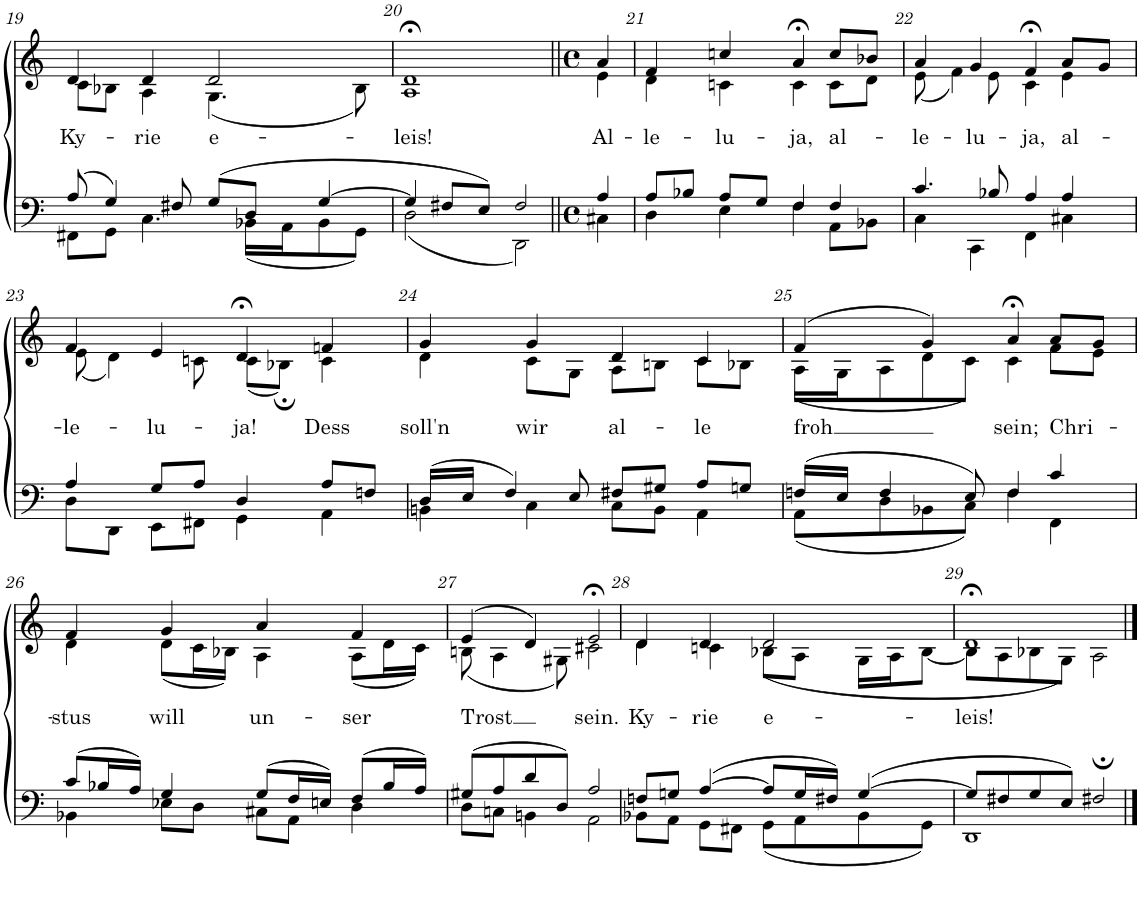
**kern	**kern	**text
*part2	*part1	*part1
*staff2	*staff1	*staff1
*I"Tenor/Bass	*I"Soprano/Alto	*
!!LO:PB:g=z
*clefF4	*clefG2	*
*k[]	*k[]	*
*M4/4	*M4/4	*
*met(c)	*met(c)	*
=19	=19	=19
*^	*	*
!	!	!	!LO:LY:b
*	*	*^	*
(8A/	8FF#X\L	4d;</	8c\L	Ky-
4G/)	8GG\J	.	8B-X\J	.
!	!	!	!	!LO:LY:b
.	4.C\	4d/	4A\	-rie
8F#X/	.	.	.	.
!	!	!	!	!LO:LY:b
(8G/L	.	2d/	(4.G\	e-
8D/J	(16BB-X\LL	.	.	.
.	16AA\J	.	.	.
[4G/	8BB-\	.	.	.
.	8GG\J)	.	8B-\)	.
=20	=20	=20	=20	=20
!	!	!	!	!LO:LY:b
4G/]	(2D\	1d;<	1A	-leis!
8F#X;</L	.	.	.	.
8E/J)	.	.	.	.
2F#,/	2DD\)	.	.	.
=20X1||	=20X1||	=20X1||	=20X1||	=20X1||
*M4/4	*	*M4/4	*	*
*met(c)	*	*met(c)	*	*
!	!	!	!	!LO:LY:b
4A/	4C#X\	4a;</	4e\	Al-
=21	=21	=21	=21	=21
!	!	!	!	!LO:LY:b
8A/L	4D\	4f/	4d\	-le-
8B-X/J	.	.	.	.
!	!	!	!	!LO:LY:b
8A/L	4E\	4ccn;</	4cn\	-lu-
8G/J	.	.	.	.
!	!	!	!	!LO:LY:b
4F/	4F\	4a;<,/	4c\	-ja,
!	!	!	!	!LO:LY:b
4F/	8AA\L	8cc/L	8c\L	al-
.	8BB-X\J	8b-X/J	8d\J	.
=22	=22	=22	=22	=22
!	!	!	!	!LO:LY:b
4.c/	4C\	4a;</	(8e\	-le-
.	.	.	4f\)	.
!	!	!	!	!LO:LY:b
.	4CC\	4g/	.	-lu-
8B-X/	.	.	8e\	.
!	!	!	!	!LO:LY:b
4A/	4FF\	4f;<,/	4c\	-ja,
!	!	!	!	!LO:LY:b
4A/	4C#X\	8a/L	4e\	al-
.	.	8g/J	.	.
!!LO:LB:g=z	!!
=23	=23	=23	=23	=23
!	!	!	!	!LO:LY:b
4A/	8D\L	4f;</	(8e\	-le-
.	8DD\J	.	4d\)	.
!	!	!	!	!LO:LY:b
8G/L	8EE\L	4e/	.	-lu-
8A/J	8FF#X\J	.	8cn\	.
!	!	!	!	!LO:LY:b
4D/	4GG\	4d;<,/	(8c\L	-ja!
.	.	.	8B-X;\J)	.
!	!	!	!	!LO:LY:b
8A/L	4AA\	4fn/	4c\	Dess
8Fn/J	.	.	.	.
=24	=24	=24	=24	=24
!	!	!	!	!LO:LY:b
(16D/LL	4BBn\	4g;</	4d\	soll'n
16E/JJ	.	.	.	.
4F/)	.	.	.	.
!	!	!	!	!LO:LY:b
.	4C\	4g/	8c\L	wir
8E/	.	.	8G\J	.
!	!	!	!	!LO:LY:b
8F#X/L	8C\L	4d/	8A\L	al-
8G#X/J	8BB\J	.	8Bn\J	.
!	!	!	!	!LO:LY:b
8A/L	4AA\	4c/	8c\L	-le
8Gn/J	.	.	8B-X\J	.
=25	=25	=25	=25	=25
!	!	!	!	!LO:LY:b
(16Fn/LL	(8AA\L	(4f/	(16A\LL	froh
16E/JJ	.	.	16G\J	.
4F/	8D\	.	8A\	.
.	8BB-X\	4g/)	8d\	.
8E/)	8C\J)	.	8c\J)	.
!	!	!	!	!LO:LY:b
4F/	4F\	4a;<,/	4c\	sein;
!	!	!	!	!LO:LY:b
4c/	4FF\	8a/L	8f;\L	Chri-
.	.	8g/J	8e\J	.
!!LO:LB:g=z	!!
=26	=26	=26	=26	=26
!	!	!	!	!LO:LY:b
(8c/L	4BB-X\	4f;</	4d\	-stus
16B-X/L	.	.	.	.
16A/JJ)	.	.	.	.
!	!	!	!	!LO:LY:b
4G/	8E-X\L	4g/	(8d\L	will
.	8D\J	.	16c\L	.
.	.	.	16B-X\JJ)	.
!	!	!	!	!LO:LY:b
(8G/L	8C#X\L	4a;</	4A\	un-
16F/L	8AA\J	.	.	.
16En/JJ)	.	.	.	.
!	!	!	!	!LO:LY:b
(8F/L	4D\	4f/	(8A\L	-ser
16B-/L	.	.	16d\L	.
16A/JJ)	.	.	16c\JJ)	.
=27	=27	=27	=27	=27
!	!	!	!	!LO:LY:b
(8G#X/L	8D\L	(4e;</	(8Bn\	Trost
8A/	8Cn\J	.	4A\	.
8d/	4BBn\	4d/)	.	.
8D/J)	.	.	8G#X\)	.
!	!	!	!	!LO:LY:b
2A/	2AA\	2e;<,/	2c#X\	sein.
=28	=28	=28	=28	=28
!	!	!	!	!LO:LY:b
8Fn/L	8BB-X\L	4d;</	4d\	Ky-
8Gn/J	8AA\J	.	.	.
!	!	!	!	!LO:LY:b
([4A/	8GG\L	4d/	4cn\	-rie
.	8FF#X\J	.	.	.
!	!	!	!	!LO:LY:b
8A/L]	(8GG\L	2d;</	(8B-X\L	e-
16G/L	8AA\	.	8A\J	.
16F#X/JJ)	.	.	.	.
([4G/	8BB-\	.	16G;\LL	.
.	.	.	16A\J	.
.	8GG\J)	.	[8B-\J	.
=29	=29	=29	=29	=29
!	!	!	!	!LO:LY:b
8G/L]	1DD	1d;<	8B-\L]	-leis!
8F#X/	.	.	8A\	.
8G/	.	.	8B-X\	.
8E/J)	.	.	8G\J)	.
2F#X/	.	.	2A;\	.
*v	*v	*	*	*
*	*v	*v	*
==	==	==
*-	*-	*-
